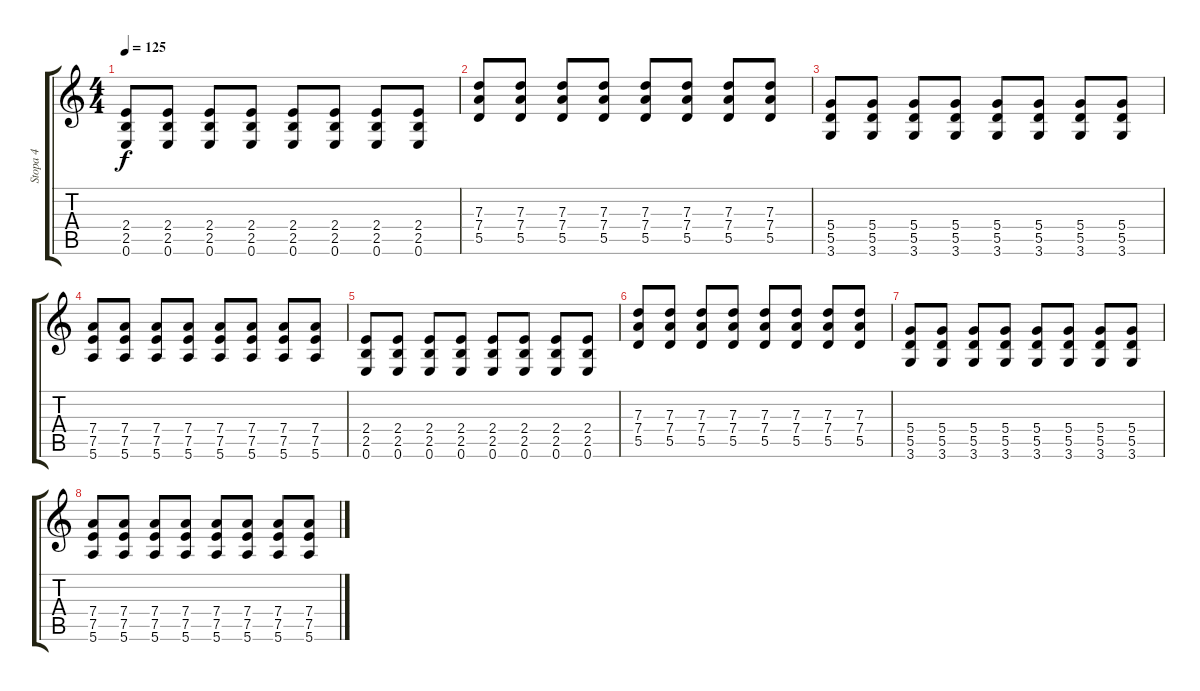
\track ("Stopa 4" "Stopa 4") {instrument acousticguitarsteel}
\staff {score tabs}
\tuning (E4 B3 G3 D3 A2 E2) {hide}
\ts (4 4)
\tempo 125
\clef g2
\ks c
(2.4 2.5 0.6).8{dy f} (2.4 2.5 0.6).8 (2.4 2.5 0.6).8 (2.4 2.5 0.6).8 (2.4 2.5 0.6).8 (2.4 2.5 0.6).8 (2.4 2.5 0.6).8 (2.4 2.5 0.6).8 |
(7.3 7.4 5.5).8 (7.3 7.4 5.5).8 (7.3 7.4 5.5).8 (7.3 7.4 5.5).8 (7.3 7.4 5.5).8 (7.3 7.4 5.5).8 (7.3 7.4 5.5).8 (7.3 7.4 5.5).8 |
(5.4 5.5 3.6).8 (5.4 5.5 3.6).8 (5.4 5.5 3.6).8 (5.4 5.5 3.6).8 (5.4 5.5 3.6).8 (5.4 5.5 3.6).8 (5.4 5.5 3.6).8 (5.4 5.5 3.6).8 |
(7.4 7.5 5.6).8 (7.4 7.5 5.6).8 (7.4 7.5 5.6).8 (7.4 7.5 5.6).8 (7.4 7.5 5.6).8 (7.4 7.5 5.6).8 (7.4 7.5 5.6).8 (7.4 7.5 5.6).8 |
(2.4 2.5 0.6).8 (2.4 2.5 0.6).8 (2.4 2.5 0.6).8 (2.4 2.5 0.6).8 (2.4 2.5 0.6).8 (2.4 2.5 0.6).8 (2.4 2.5 0.6).8 (2.4 2.5 0.6).8 |
(7.3 7.4 5.5).8 (7.3 7.4 5.5).8 (7.3 7.4 5.5).8 (7.3 7.4 5.5).8 (7.3 7.4 5.5).8 (7.3 7.4 5.5).8 (7.3 7.4 5.5).8 (7.3 7.4 5.5).8 |
(5.4 5.5 3.6).8 (5.4 5.5 3.6).8 (5.4 5.5 3.6).8 (5.4 5.5 3.6).8 (5.4 5.5 3.6).8 (5.4 5.5 3.6).8 (5.4 5.5 3.6).8 (5.4 5.5 3.6).8 |
(7.4 7.5 5.6).8 (7.4 7.5 5.6).8 (7.4 7.5 5.6).8 (7.4 7.5 5.6).8 (7.4 7.5 5.6).8 (7.4 7.5 5.6).8 (7.4 7.5 5.6).8 (7.4 7.5 5.6).8
